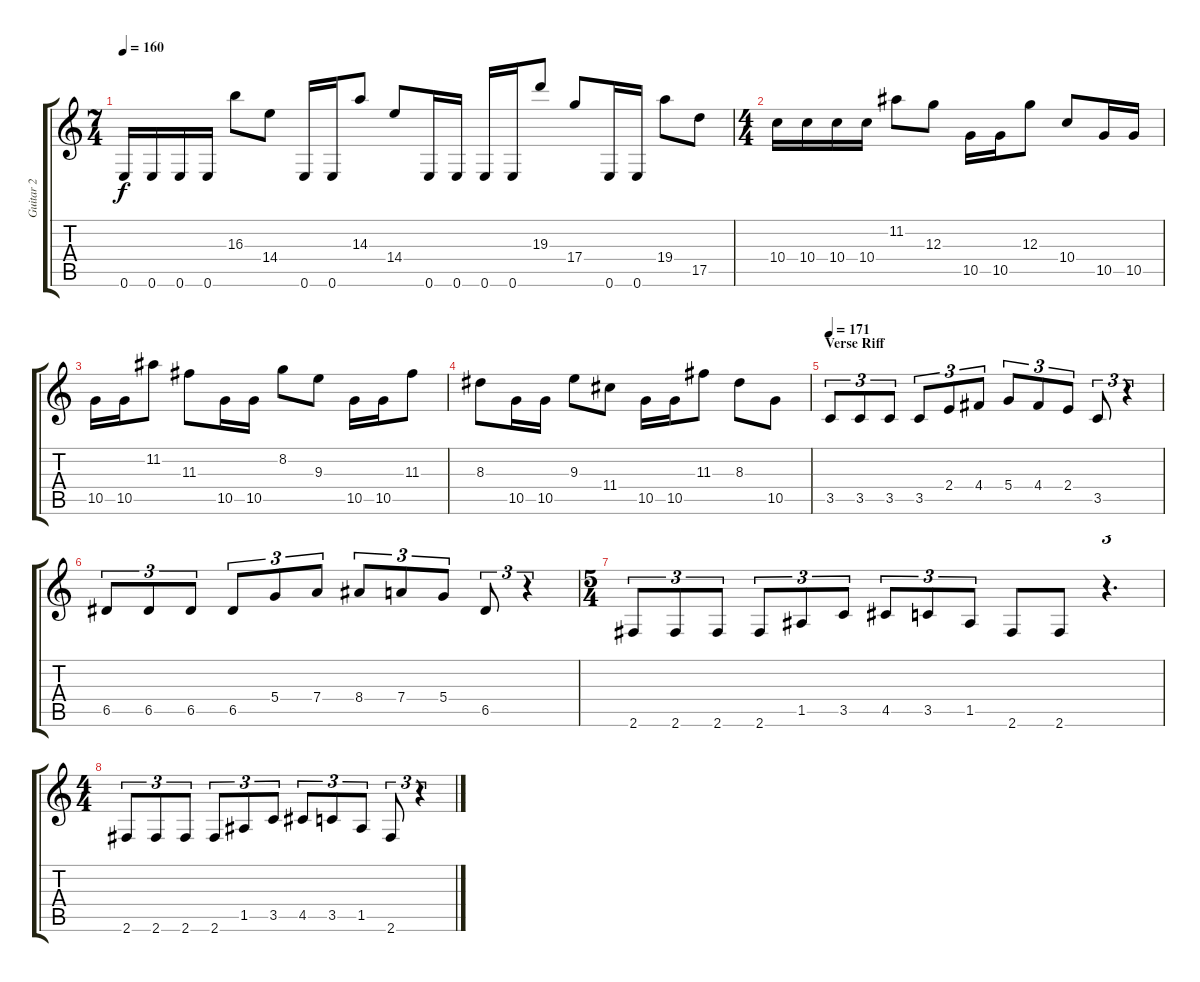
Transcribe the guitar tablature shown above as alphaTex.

\track ("Guitar 2" "Guitar 2") {instrument distortionguitar}
\staff {score tabs}
\tuning (E4 B3 G3 D3 A2 E2) {hide}
\ts (7 4)
\tempo 160
\clef g2
\ks c
0.6.16{dy f} 0.6.16 0.6.16 0.6.16 16.3.8 14.4.8 0.6.16 0.6.16 14.3.8 14.4.8 0.6.16 0.6.16 0.6.16 0.6.16 19.3.8 17.4.8 0.6.16 0.6.16 19.4.8 17.5.8 |
\ts (4 4)
10.4.16 10.4.16 10.4.16 10.4.16 11.2.8 12.3.8 10.5.16 10.5.16 12.3.8 10.4.8 10.5.16 10.5.16 |
10.5.16 10.5.16 11.2.8 11.3.8 10.5.16 10.5.16 8.2.8 9.3.8 10.5.16 10.5.16 11.3.8 |
8.3.8 10.5.16 10.5.16 9.3.8 11.4.8 10.5.16 10.5.16 11.3.8 8.3.8 10.5.8 |
\section ("" "Verse Riff")
\tempo 171
3.5.8{tu (3 2)} 3.5.8{tu (3 2)} 3.5.8{tu (3 2)} 3.5.8{tu (3 2)} 2.4.8{tu (3 2)} 4.4.8{tu (3 2)} 5.4.8{tu (3 2)} 4.4.8{tu (3 2)} 2.4.8{tu (3 2)} 3.5.8{tu (3 2)} r.4{tu (3 2)} |
6.5.8{tu (3 2)} 6.5.8{tu (3 2)} 6.5.8{tu (3 2)} 6.5.8{tu (3 2)} 5.4.8{tu (3 2)} 7.4.8{tu (3 2)} 8.4.8{tu (3 2)} 7.4.8{tu (3 2)} 5.4.8{tu (3 2)} 6.5.8{tu (3 2)} r.4{tu (3 2)} |
\ts (5 4)
2.6.8{tu (3 2)} 2.6.8{tu (3 2)} 2.6.8{tu (3 2)} 2.6.8{tu (3 2)} 1.5.8{tu (3 2)} 3.5.8{tu (3 2)} 4.5.8{tu (3 2)} 3.5.8{tu (3 2)} 1.5.8{tu (3 2)} 2.6.8 2.6.8 r.4{d tu (3 2)} |
\ts (4 4)
2.6.8{tu (3 2)} 2.6.8{tu (3 2)} 2.6.8{tu (3 2)} 2.6.8{tu (3 2)} 1.5.8{tu (3 2)} 3.5.8{tu (3 2)} 4.5.8{tu (3 2)} 3.5.8{tu (3 2)} 1.5.8{tu (3 2)} 2.6.8{tu (3 2)} r.4{tu (3 2)}
